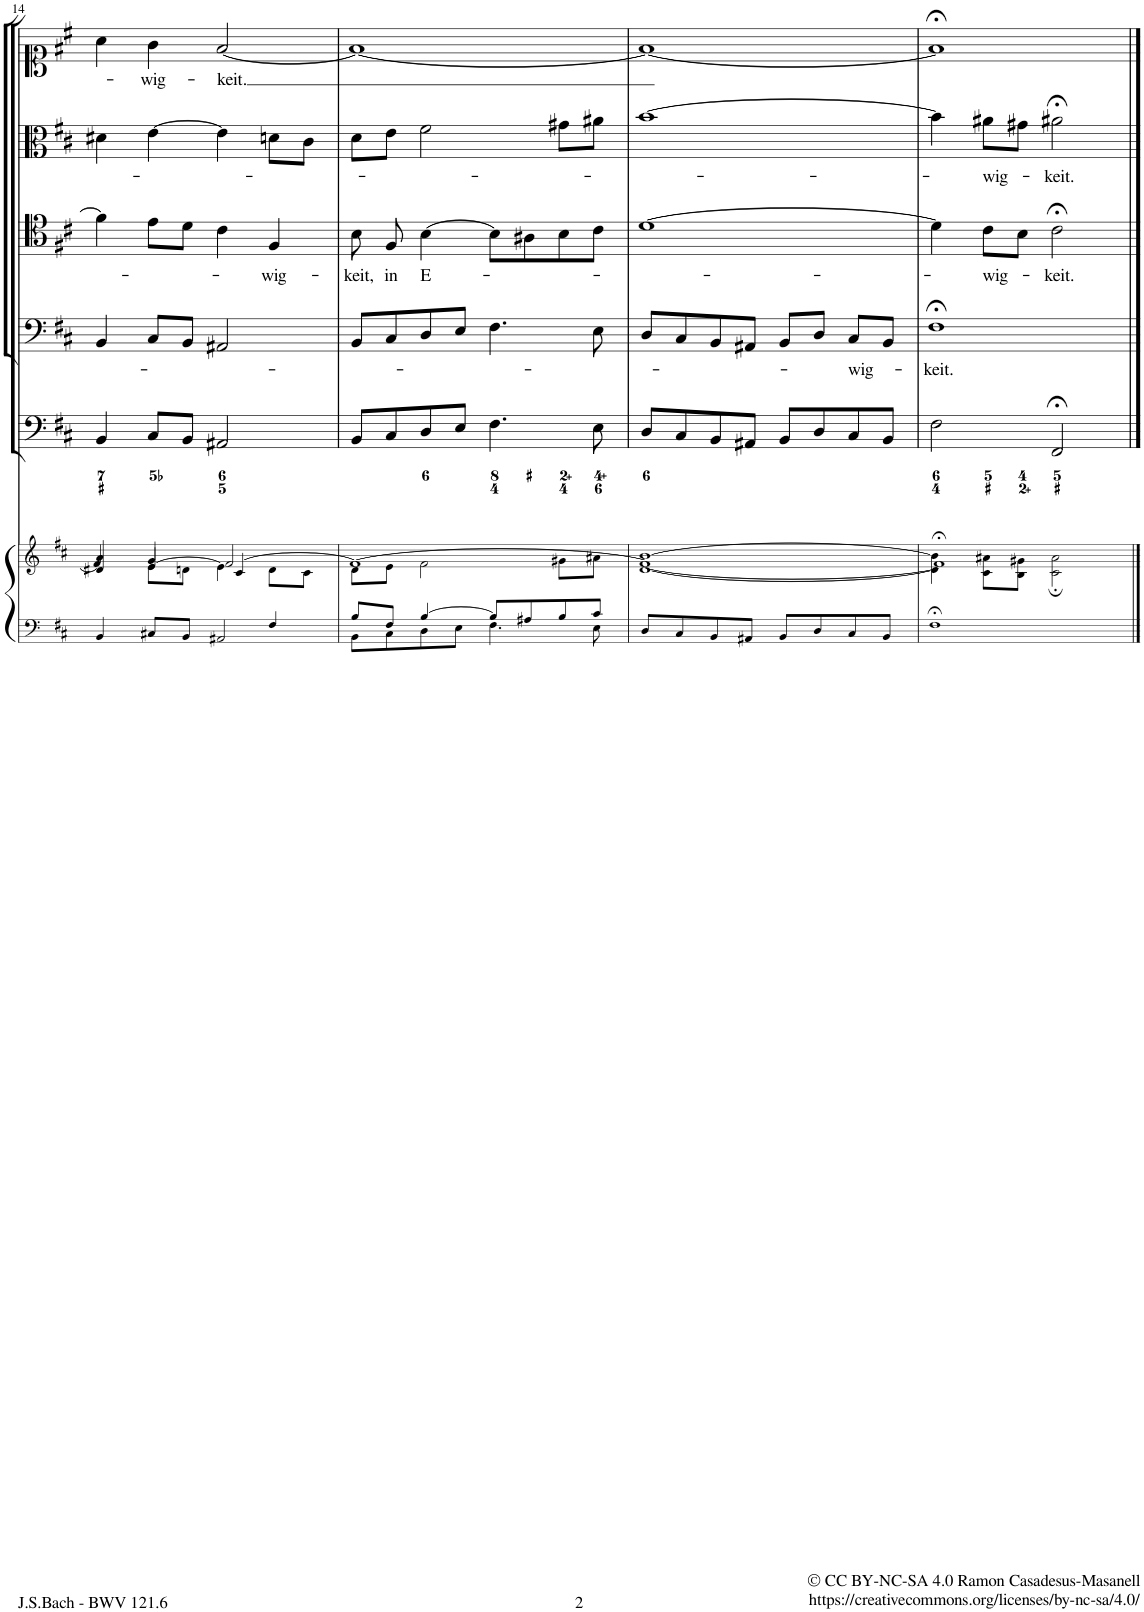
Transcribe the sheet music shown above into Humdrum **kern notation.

**kern	**kern	**kern	**kern	**text	**kern	**text	**kern	**text	**kern	**text
*part6	*part6	*part5	*part4	*part4	*part3	*part3	*part2	*part2	*part1	*part1
*staff7	*staff6	*staff5	*staff4	*staff4	*staff3	*staff3	*staff2	*staff2	*staff1	*staff1
*I"Piano reduction	*	*I"Continuo Trombone III. col Continuo	*I"Basso	*	*I"Tenore Trombone II, Viola col Tenore	*	*I"Alto Trombone I, Violino II.  coll' Alto	*	*I"Soprano Cornetto, Oboe d'amore, Violino I. col Soprano	*
*I'Pno	*	*	*	*	*	*	*	*	*	*
!!LO:PB:g=z
*clefF4	*clefG2	*clefF4	*clefF4	*	*clefC4	*	*clefC3	*	*clefC1	*
*k[f#c#]	*k[f#c#]	*k[f#c#]	*k[f#c#]	*	*k[f#c#]	*	*k[f#c#]	*	*k[f#c#]	*
*M4/4	*M4/4	*M4/4	*M4/4	*	*M4/4	*	*M4/4	*	*M4/4	*
*met(c)	*met(c)	*met(c)	*met(c)	*	*met(c)	*	*met(c)	*	*met(c)	*
=14	=14	=14	=14	=14	=14	=14	=14	=14	=14	=14
*^	*^	*	*	*	*	*	*	*	*	*
*	*	*	*^	*	*	*	*	*	*	*	*	*
2.ryy	4BB/	4d#X/ 4a/	4ryy	4f#/]	4BB/	4BB/	.	4f#\]	.	4d#X\	.	4a\	.
!	!	!	!	!	!	!	!	!	!	!	!	!	!LO:LY:b
.	8C#X/L	4g/	[4e/	8e\L	8C#/L	8C#/L	.	8e\L	.	[4e\	.	4g\	-wig-
.	8BB/J	.	.	8dn\J	8BB/J	8BB/J	.	8d\J	.	.	.	.	.
!	!	!	!	!	!	!	!	!	!	!	!	!	!LO:LY:b
.	2AA#X/	[2f#/	4e\]	4c#/	2AA#X/	2AA#X/	.	4c#\	.	4e\]	.	[2f#/	-keit.
!	!	!	!	!	!	!	!	!	!LO:LY:b	!	!	!	!
4F#/	.	.	8d\L	4ryy	.	.	.	4F#/	-wig-	8dn\L	.	.	.
.	.	.	8c#\J	.	.	.	.	.	.	8c#\J	.	.	.
*	*	*	*v	*v	*	*	*	*	*	*	*	*	*
=15	=15	=15	=15	=15	=15	=15	=15	=15	=15	=15	=15	=15
!	!	!	!	!	!	!	!	!LO:LY:b	!	!	!	!
8B/L	8BB\L	1f#_	8d\L	8BB/L	8BB/L	.	8B\	-keit,	8d\L	.	1f#_	.
!	!	!	!	!	!	!	!	!LO:LY:b	!	!	!	!
8F#/J	8C#\	.	8e\J	8C#/	8C#/	.	8F#/	in	8e\J	.	.	.
!	!	!	!	!	!	!	!	!LO:LY:b	!	!	!	!
[4B/	8D\	.	2f#\	8D/	8D/	.	[4B\	E-	2f#\	.	.	.
.	8E\J	.	.	8E/J	8E/J	.	.	.	.	.	.	.
8B/L]	4.F#\	.	.	4.F#\	4.F#\	.	8B\L]	.	.	.	.	.
8A#X/	.	.	.	.	.	.	8A#X\	.	.	.	.	.
8B/	.	.	8g#X\L	.	.	.	8B\	.	8g#X\L	.	.	.
8c#/J	8E\	.	8a#X\J	8E\	8E\	.	8c#\J	.	8a#X\J	.	.	.
*v	*v	*	*	*	*	*	*	*	*	*	*	*
=16	=16	=16	=16	=16	=16	=16	=16	=16	=16	=16	=16
8D/L	[<1d [1b	1f#_	8D/L	8D/L	.	[1d	.	[1b	.	1f#_	.
8C#/	.	.	8C#/	8C#/	.	.	.	.	.	.	.
8BB/	.	.	8BB/	8BB/	.	.	.	.	.	.	.
8AA#X/J	.	.	8AA#X/J	8AA#X/J	.	.	.	.	.	.	.
8BB/L	.	.	8BB/L	8BB/L	.	.	.	.	.	.	.
8D/	.	.	8D/	8D/J	.	.	.	.	.	.	.
!	!	!	!	!	!LO:LY:b	!	!	!	!	!	!
8C#/	.	.	8C#/	8C#/L	-wig-	.	.	.	.	.	.
8BB/J	.	.	8BB/J	8BB/J	.	.	.	.	.	.	.
=17	=17	=17	=17	=17	=17	=17	=17	=17	=17	=17	=17
!	!	!	!	!	!LO:LY:b	!	!	!	!	!	!
1F#;<	1f#;<]	4d\] 4b\]	2F#\	1F#;<	-keit.	4d\]	.	4b\]	.	1f#;<]	.
!	!	!	!	!	!	!	!LO:LY:b	!	!LO:LY:b	!	!
.	.	8c#\ 8a#X\L	.	.	.	8c#\L	-wig-	8a#X\L	-wig-	.	.
.	.	8B\ 8g#X\J	.	.	.	8B\J	.	8g#X\J	.	.	.
!	!	!	!	!	!	!	!LO:LY:b	!	!LO:LY:b	!	!
.	.	2c#\; 2a#\;	2FF#;</	.	.	2c#;<\	-keit.	2a#X;<\	-keit.	.	.
*	*v	*v	*	*	*	*	*	*	*	*	*
==	==	==	==	==	==	==	==	==	==	==
*-	*-	*-	*-	*-	*-	*-	*-	*-	*-	*-
